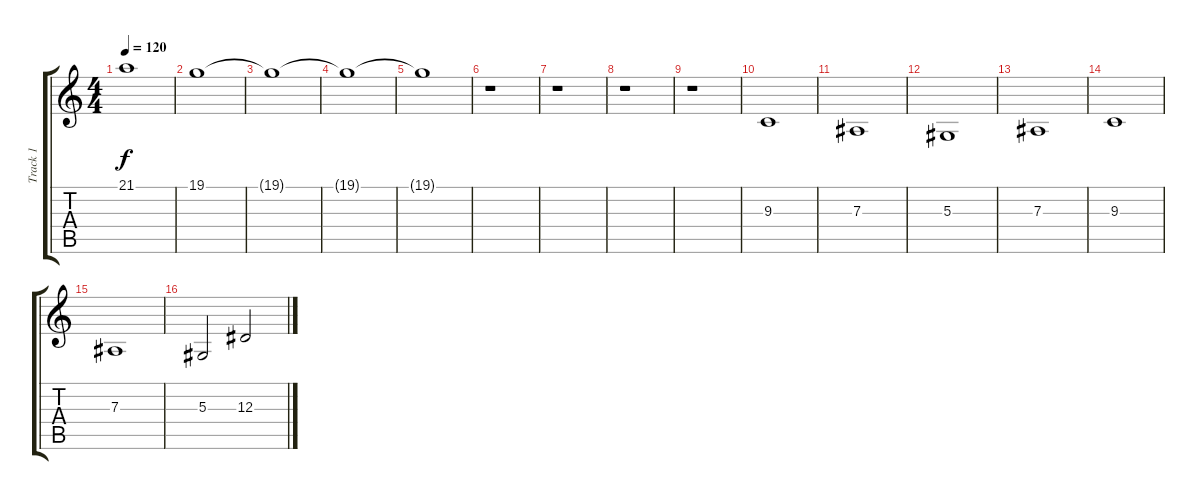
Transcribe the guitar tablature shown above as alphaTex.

\track ("Track 1" "Track 1") {instrument stringensemble1}
\staff {score tabs}
\tuning (C4 G3 Eb3 Bb2 F2 C2) {hide}
\ts (4 4)
\tempo 120
\clef g2
\ks c
21.1{t}.1{dy f} |
19.1.1 |
19.1{t}.1 |
19.1{t}.1 |
19.1{t}.1 |
r.1 |
r.1 |
r.1 |
r.1 |
9.3.1 |
7.3.1 |
5.3.1 |
7.3.1 |
9.3.1 |
7.3.1 |
5.3.2 12.3.2
